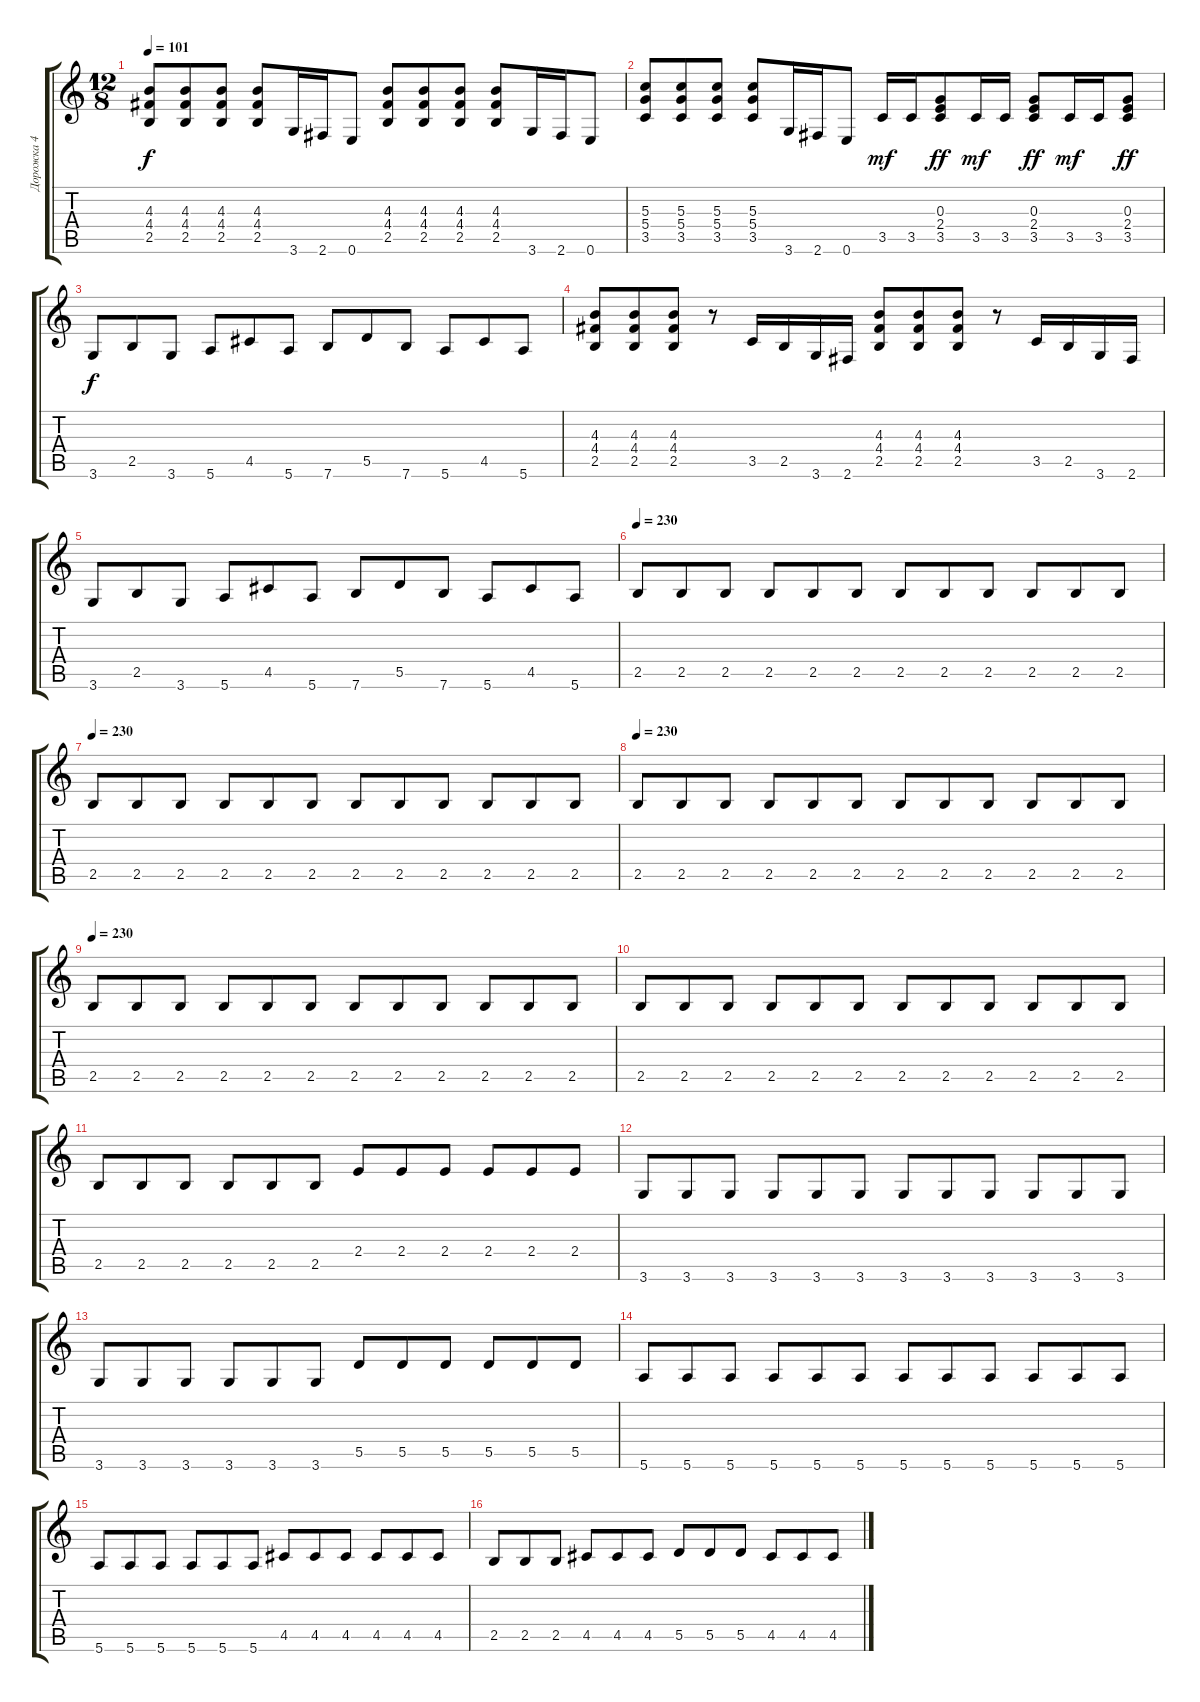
\track ("Дорожка 4" "Дорожка 4") {instrument distortionguitar}
\staff {score tabs}
\tuning (E4 B3 G3 D3 A2 E2) {hide}
\ts (12 8)
\tempo 101
\clef g2
\ks c
(4.3 4.4 2.5).8{dy f} (4.3 4.4 2.5).8 (4.3 4.4 2.5).8 (4.3 4.4 2.5).8 3.6.16 2.6.16 0.6.8 (4.3 4.4 2.5).8 (4.3 4.4 2.5).8 (4.3 4.4 2.5).8 (4.3 4.4 2.5).8 3.6.16 2.6.16 0.6.8 |
(5.3 5.4 3.5).8 (5.3 5.4 3.5).8 (5.3 5.4 3.5).8 (5.3 5.4 3.5).8 3.6.16 2.6.16 0.6.8 3.5.16{dy mf} 3.5.16 (0.3 2.4 3.5).8{dy ff} 3.5.16{dy mf} 3.5.16 (0.3 2.4 3.5).8{dy ff} 3.5.16{dy mf} 3.5.16 (0.3 2.4 3.5).8{dy ff} |
3.6.8{dy f} 2.5.8 3.6.8 5.6.8 4.5.8 5.6.8 7.6.8 5.5.8 7.6.8 5.6.8 4.5.8 5.6.8 |
(4.3 4.4 2.5).8 (4.3 4.4 2.5).8 (4.3 4.4 2.5).8 r.8 3.5.16 2.5.16 3.6.16 2.6.16 (4.3 4.4 2.5).8 (4.3 4.4 2.5).8 (4.3 4.4 2.5).8 r.8 3.5.16 2.5.16 3.6.16 2.6.16 |
3.6.8 2.5.8 3.6.8 5.6.8 4.5.8 5.6.8 7.6.8 5.5.8 7.6.8 5.6.8 4.5.8 5.6.8 |
\tempo 230
2.5.8 2.5.8 2.5.8 2.5.8 2.5.8 2.5.8 2.5.8 2.5.8 2.5.8 2.5.8 2.5.8 2.5.8 |
\tempo 230
2.5.8 2.5.8 2.5.8 2.5.8 2.5.8 2.5.8 2.5.8 2.5.8 2.5.8 2.5.8 2.5.8 2.5.8 |
\tempo 230
2.5.8 2.5.8 2.5.8 2.5.8 2.5.8 2.5.8 2.5.8 2.5.8 2.5.8 2.5.8 2.5.8 2.5.8 |
\tempo 230
2.5.8 2.5.8 2.5.8 2.5.8 2.5.8 2.5.8 2.5.8 2.5.8 2.5.8 2.5.8 2.5.8 2.5.8 |
2.5.8 2.5.8 2.5.8 2.5.8 2.5.8 2.5.8 2.5.8 2.5.8 2.5.8 2.5.8 2.5.8 2.5.8 |
2.5.8 2.5.8 2.5.8 2.5.8 2.5.8 2.5.8 2.4.8 2.4.8 2.4.8 2.4.8 2.4.8 2.4.8 |
3.6.8 3.6.8 3.6.8 3.6.8 3.6.8 3.6.8 3.6.8 3.6.8 3.6.8 3.6.8 3.6.8 3.6.8 |
3.6.8 3.6.8 3.6.8 3.6.8 3.6.8 3.6.8 5.5.8 5.5.8 5.5.8 5.5.8 5.5.8 5.5.8 |
5.6.8 5.6.8 5.6.8 5.6.8 5.6.8 5.6.8 5.6.8 5.6.8 5.6.8 5.6.8 5.6.8 5.6.8 |
5.6.8 5.6.8 5.6.8 5.6.8 5.6.8 5.6.8 4.5.8 4.5.8 4.5.8 4.5.8 4.5.8 4.5.8 |
2.5.8 2.5.8 2.5.8 4.5.8 4.5.8 4.5.8 5.5.8 5.5.8 5.5.8 4.5.8 4.5.8 4.5.8
